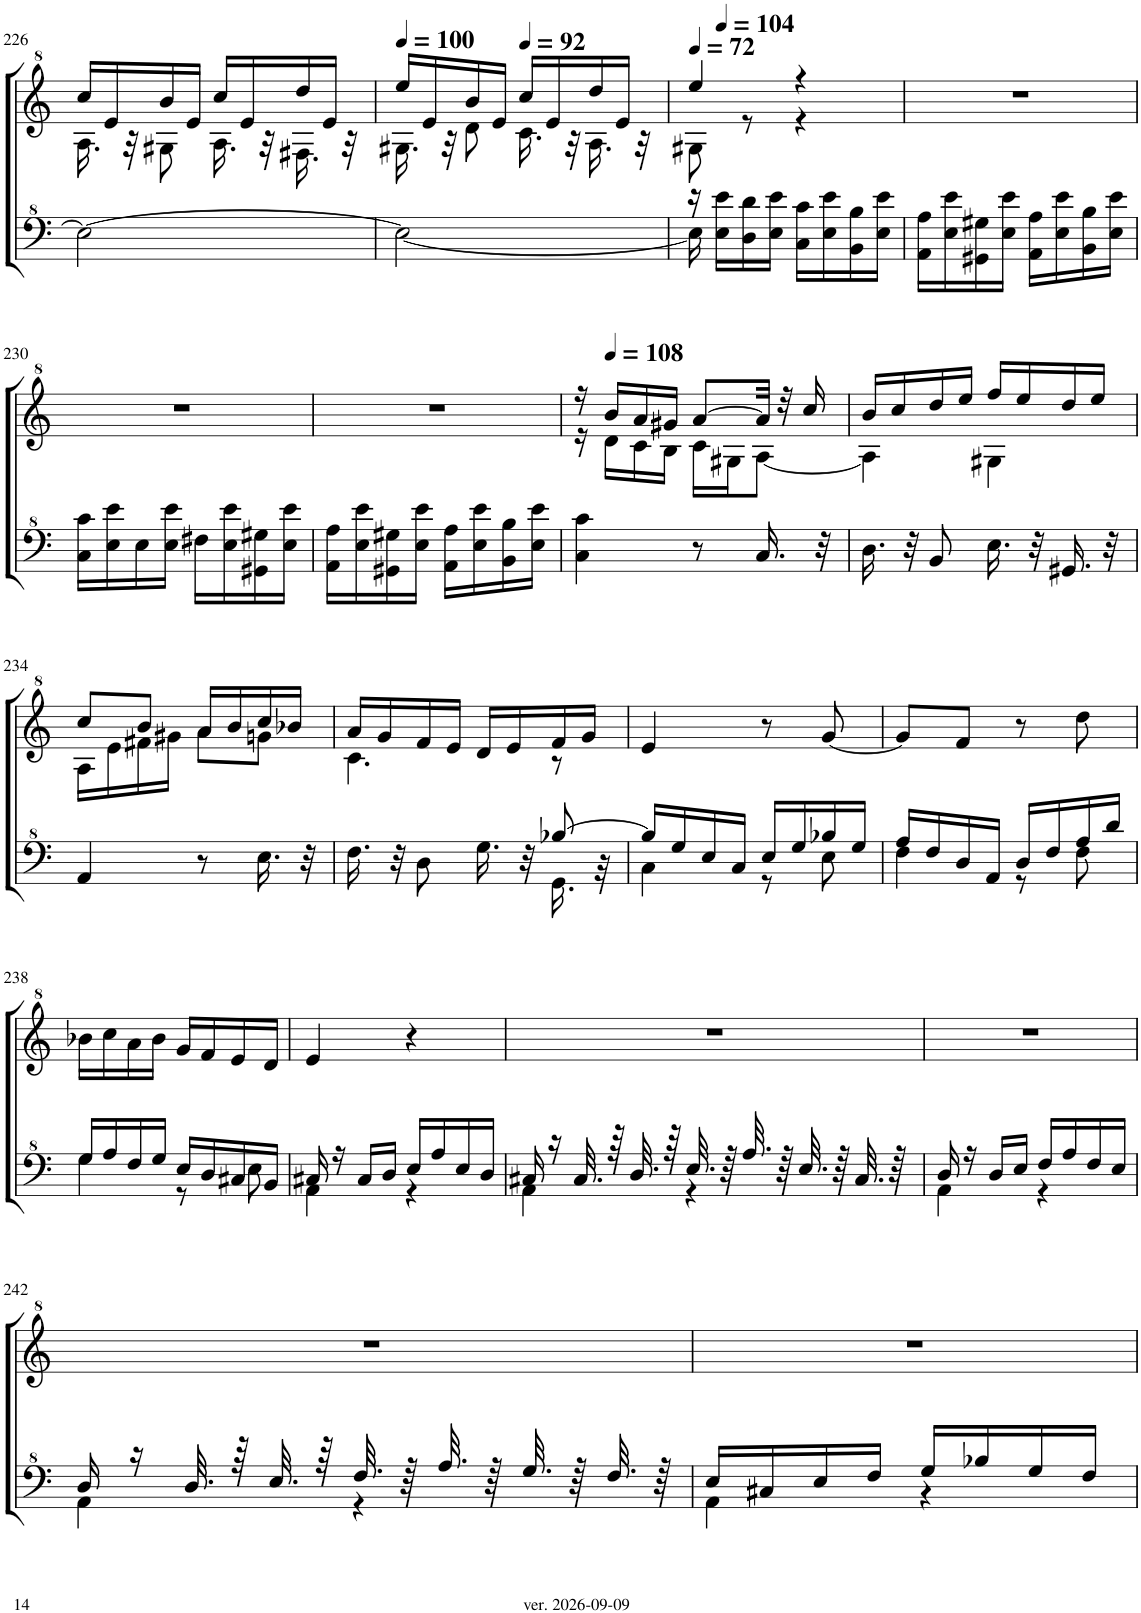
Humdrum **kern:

**kern	**kern
*part2	*part1
*staff2	*staff1
*I"パンフルート	*I"パンフルート
!!LO:PB:g=z
*clefF^4	*clefG^2
*k[]	*k[]
*M2/4	*M2/4
=226	=226
*	*^
2e\_	16ccc/LL	16.a\
.	16ee/	.
.	.	32r
.	16bb/	8g#X\
.	16ee/JJ	.
.	16ccc/LL	16.a\
.	16ee/	.
.	.	32r
.	16ddd/	16.f#X\
.	16ee/JJ	.
.	.	32r
=227	=227	=227
*	*MM100	*
2e\_	16eee/LL	16.g#X\
.	16ee/	.
.	.	32r
.	16bb/	8dd\
.	16ee/JJ	.
*	*MM92	*
.	16ccc/LL	16.cc\
.	16ee/	.
.	.	32r
.	16ddd/	16.a\
.	16ee/JJ	.
.	.	32r
*	*v	*v
=228	=228
*	*MM72
*^	*^
*	*	*	*^
16r	16e\]	4eee/	8g#X\	16ryy
*	*	*MM104	*	*
16e\ 16ee\LL	4..ryy	.	.	4..ryy
16d\ 16dd\	.	.	8r	.
16e\ 16ee\JJ	.	.	.	.
16c\ 16cc\LL	.	4r	4r	.
16e\ 16ee\	.	.	.	.
16B\ 16b\	.	.	.	.
16e\ 16ee\JJ	.	.	.	.
*v	*v	*	*	*
*	*v	*v	*v
=229	=229
16A\ 16a\LL	2r
16e\ 16ee\	.
16G#X\ 16g#X\	.
16e\ 16ee\JJ	.
16A\ 16a\LL	.
16e\ 16ee\	.
16B\ 16b\	.
16e\ 16ee\JJ	.
!!LO:LB:g=z
=230	=230
16c\ 16cc\LL	2r
16e\ 16ee\	.
16e\	.
16e\ 16ee\JJ	.
16f#X\LL	.
16e\ 16ee\	.
16G#X\ 16g#X\	.
16e\ 16ee\JJ	.
=231	=231
16A\ 16a\LL	2r
16e\ 16ee\	.
16G#X\ 16g#X\	.
16e\ 16ee\JJ	.
16A\ 16a\LL	.
16e\ 16ee\	.
16B\ 16b\	.
16e\ 16ee\JJ	.
=232	=232
*	*^
4c\ 4cc\	16r	16r
*	*MM108	*
.	16bb/LL	16dd\LL
.	16aa/	16cc\
.	16gg#X/JJ	16b\JJ
8r	[8aa/L	16cc\LL
.	.	16g#X\J
16.c/	32aa/Jkk]	[8a\J
.	32r	.
.	16ccc/	.
32r	.	.
=233	=233	=233
16.d\	16bb/LL	4a\]
.	16ccc/	.
32r	.	.
8B/	16ddd/	.
.	16eee/JJ	.
16.e\	16fff/LL	4g#X\
.	16eee/	.
32r	.	.
16.G#X/	16ddd/	.
.	16eee/JJ	.
32r	.	.
!!LO:LB:g=z	!!
=234	=234	=234
4A/	8ccc/L	16a\LL
.	.	16ee\
.	8bb/J	16ff#X\
.	.	16gg#X\JJ
8r	16aa/LL	8aa\L
.	16bb/	.
16.e\	16ccc/	8ggn\J
.	16bb-X/JJ	.
32r	.	.
=235	=235	=235
*^	*	*
16.f\	4.ryy	16aa/LL	4.cc\
.	.	16gg/	.
32r	.	.	.
8d\	.	16ff/	.
.	.	16ee/JJ	.
16.g\	.	16dd/LL	.
.	.	16ee/	.
32r	.	.	.
[8b-X/	16.G\	16ff/	8r
.	.	16gg/JJ	.
.	32r	.	.
*	*	*v	*v
=236	=236	=236
16b-/LL]	4c\	4ee/
16g/	.	.
16e/	.	.
16c/JJ	.	.
16e/LL	8r	8r
16g/	.	.
16b-X/	8e\	[8gg/
16g/JJ	.	.
=237	=237	=237
16a/LL	4f\	8gg/L]
16f/	.	.
16d/	.	8ff/J
16A/JJ	.	.
16d/LL	8r	8r
16f/	.	.
16a/	8f\	8ddd\
16dd/JJ	.	.
!!LO:LB:g=z
=238	=238	=238
16g/LL	4g\	16bb-X\LL
16a/	.	16ccc\
16f/	.	16aa\
16g/JJ	.	16bb-\JJ
16e/LL	8r	16gg/LL
16d/	.	16ff/
16c#X/	8e\	16ee/
16B/JJ	.	16dd/JJ
=239	=239	=239
16c#X/	4A\	4ee/
16r	.	.
16c#/LL	.	.
16d/JJ	.	.
16e/LL	4r	4r
16a/	.	.
16e/	.	.
16d/JJ	.	.
=240	=240	=240
16c#X/	4A\	2r
16r	.	.
32.c#/	.	.
64r	.	.
32.d/	.	.
64r	.	.
32.e/	4r	.
64r	.	.
32.a/	.	.
64r	.	.
32.e/	.	.
64r	.	.
32.c#/	.	.
64r	.	.
=241	=241	=241
16d/	4A\	2r
16r	.	.
16d/LL	.	.
16e/JJ	.	.
16f/LL	4r	.
16a/	.	.
16f/	.	.
16e/JJ	.	.
!!LO:LB:g=z
=242	=242	=242
16d/	4A\	2r
16r	.	.
32.d/	.	.
64r	.	.
32.e/	.	.
64r	.	.
32.f/	4r	.
64r	.	.
32.a/	.	.
64r	.	.
32.g/	.	.
64r	.	.
32.f/	.	.
64r	.	.
=243	=243	=243
16e/LL	4A\	2r
16c#X/	.	.
16e/	.	.
16f/JJ	.	.
16g/LL	4r	.
16b-X/	.	.
16g/	.	.
16f/JJ	.	.
*v	*v	*
=	=
*-	*-
